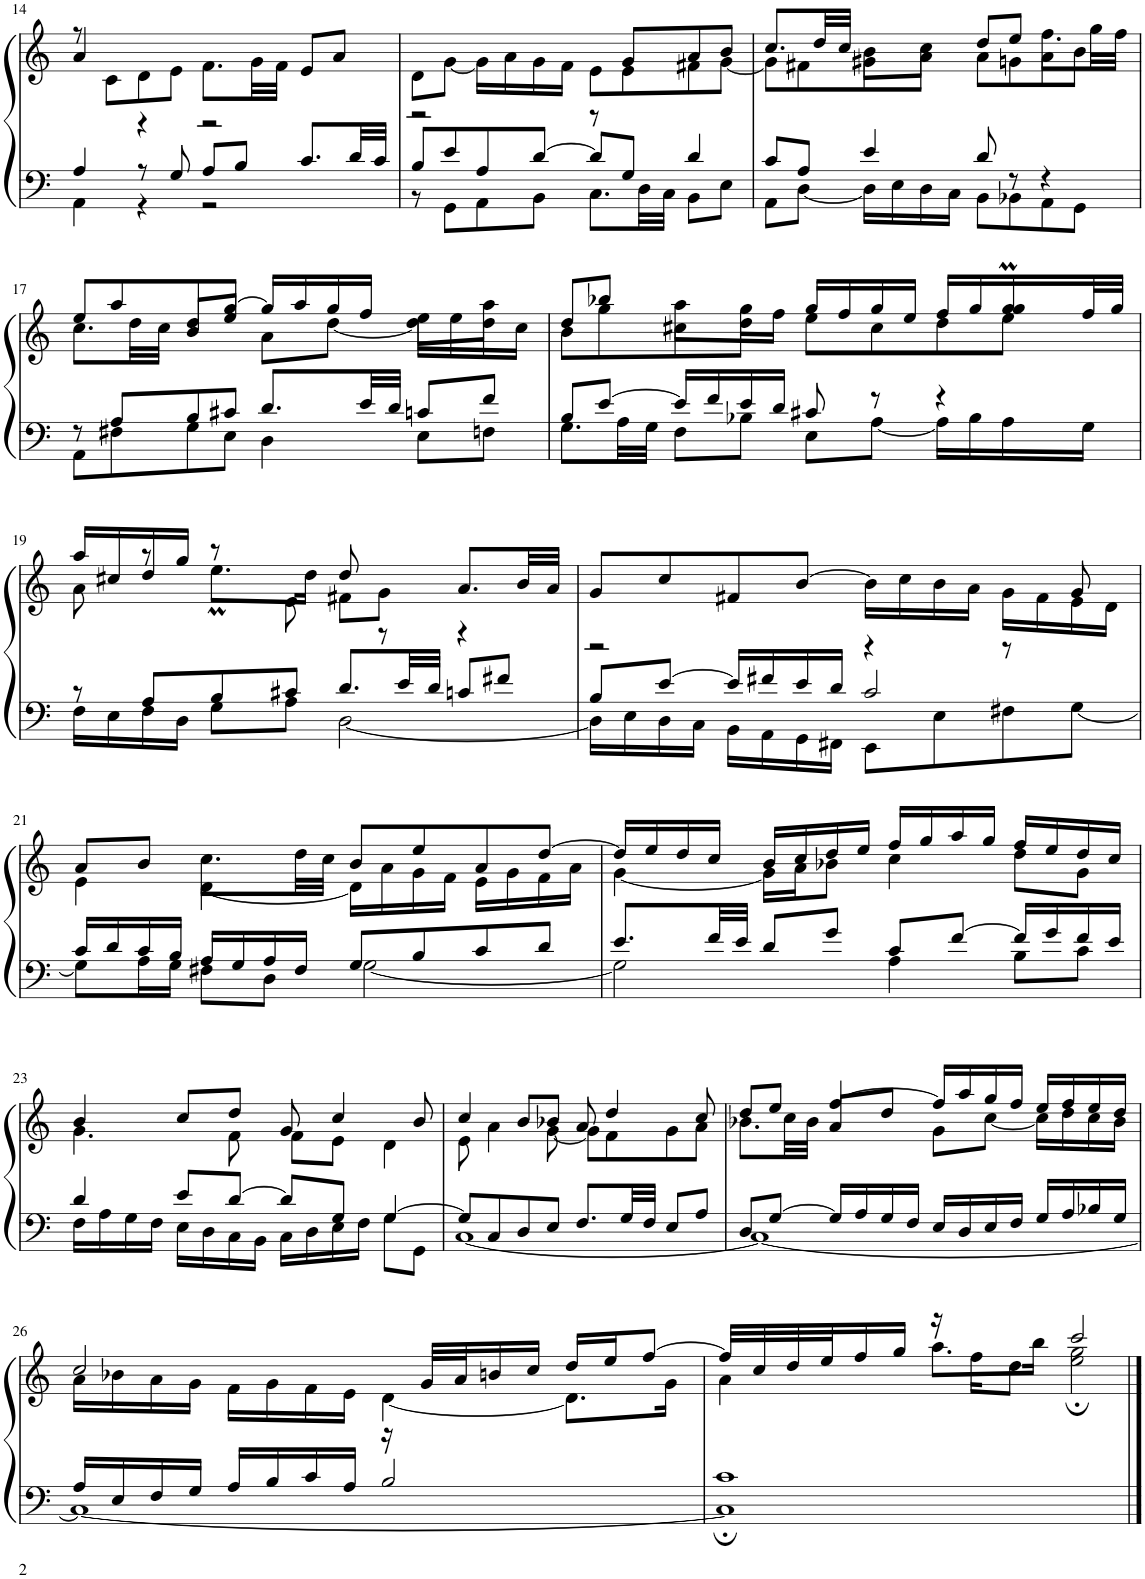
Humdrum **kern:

**kern	**kern	**text
*part1	*part1	*part1
*staff2	*staff1	*staff1
*I"Piano	*	*
*I'Pno	*	*
!!LO:PB:g=z
*clefF4	*clefG2	*
*k[]	*k[]	*
*M4/4	*M4/4	*
=14	=14	=14
*^	*^	*
!	!	!	!	!LO:LY:b
4A/	4AA\	8r	4a/	a
.	.	8c\L	.	.
8r	4r	8d\	4r	.
8G/	.	8e\J	.	.
8A/L	2r	8.f\L	2r	.
8B/J	.	.	.	.
.	.	32g\LL	.	.
.	.	32f\JJJ	.	.
8.c/L	.	8e/L	.	.
.	.	8a/J	.	.
32d/LL	.	.	.	.
32c/JJJ	.	.	.	.
=15	=15	=15	=15	=15
8B/L	8r	8d\L	2r	.
8e/	8GG\L	[8g\J	.	.
8A/	8AA\	16g\LL]	.	.
.	.	16a\	.	.
[8d/J	8BB\J	16g\	.	.
.	.	16f\JJ	.	.
8d/L]	8.C\L	8e\L	8r	.
8G/J	.	8e\	8g/L	.
.	32D\LL	.	.	.
.	32C\JJJ	.	.	.
4d/	8BB\L	8f#X\	8a/	.
.	8E\J	[8g\J	8b/J	.
=16	=16	=16	=16	=16
8c/L	8AA\L	8g\L]	8.cc/L	.
8A/J	[8D\J	8f#X\	.	.
.	.	.	32dd/LL	.
.	.	.	32cc/JJJ	.
4e/	16D\LL]	8g#X\	8b\L	.
.	16E\	.	.	.
.	16D\	8a\J	8cc\J	.
.	16C\JJ	.	.	.
8d/	8BB\L	8a\L	8dd/L	.
8r	8BB-X\	8gn\	8ee/J	.
4r	8AA\	8a\	8.ff\L	.
.	8GG\J	8b\J	.	.
.	.	.	32gg\LL	.
.	.	.	32ff\JJJ	.
!!LO:LB:g=z	!!
=17	=17	=17	=17	=17
!	!	!	!	!LO:LY:b
8r	8AA\L	8.cc\L	8ee/L	a
8A/L	8F#X\	.	8aa/	.
.	.	32dd\LL	.	.
.	.	32cc\JJJ	.	.
8B/	8G\	8b/L	8dd/	.
8c#X/J	8E\J	8ee/J	[8gg/J	.
8.d/L	4D\	8a\L	16gg/LL]	.
.	.	.	16aa/	.
.	.	[8dd\J	16gg/	.
32e/LL	.	.	16ff/JJ	.
32d/JJJ	.	.	.	.
8cn/L	8E\L	16dd\LL]	8ee\L	.
.	.	16ee\	.	.
8f/J	8Fn\J	16dd\	8aa\J	.
.	.	16cc\JJ	.	.
=18	=18	=18	=18	=18
*	*	*	*^	*
8B/L	8.G\L	8b\L	8dd/L	2ryy	.
[8e/J	.	8gg\	8bb-X/J	.	.
.	32A\LL	.	.	.	.
.	32G\JJJ	.	.	.	.
16e/LL]	8F\L	8cc#X\	8aa\L	.	.
16f/	.	.	.	.	.
16e/	8B-X\J	8dd\J	16gg\L	.	.
16d/JJ	.	.	16ff\JJ	.	.
8c#X/	8E\L	8ee\L	16gg/LL	4.ryy	.
.	.	.	16ff/	.	.
8r	[8A\J	8cc#\	16gg/	.	.
.	.	.	16ee/JJ	.	.
4r	16A\LL]	8dd\	16ff/LL	.	.
.	16B-\	.	16gg/	.	.
.	16A\	8ee\J	16ggM/	32ggLLL	.
.	.	.	.	64aaL	.
.	.	.	.	64ggJJJJ	.
.	16G\JJ	.	32ff/L	16ryy	.
.	.	.	32gg/JJJ	.	.
!!LO:LB:g=z	!!	!!
=19	=19	=19	=19	=19	=19
!	!	!	!	!	!LO:LY:b
8r	16F\LL	8a\	16aa/LL	4ryy	a
.	16E\	.	16cc#X/	.	.
8A/L	16F\	8r	16dd/	.	.
.	16D\JJ	.	16gg/JJ	.	.
8B/	8G\L	8r	8.eem\L	32eeLLL	.
.	.	.	.	32ffJJ	.
.	.	.	.	8.eeJ	.
8c#X/J	8A\J	8e\	.	.	.
.	.	.	16dd\Jk	.	.
8.d/L	[2D\	8f#X\L	8dd/	2ryy	.
.	.	8g\J	8r	.	.
32e/LL	.	.	.	.	.
32d/JJJ	.	.	.	.	.
8cn/L	.	8.a/L	4r	.	.
8f#X/J	.	.	.	.	.
.	.	32b/LL	.	.	.
.	.	32a/JJJ	.	.	.
*	*	*	*v	*v	*
=20	=20	=20	=20	=20
8B/L	16D\LL]	8g/L	2r	.
.	16E\	.	.	.
[8e/J	16D\	8cc/	.	.
.	16C\JJ	.	.	.
16e/LL]	16BB\LL	8f#X/	.	.
16f#X/	16AA\	.	.	.
16e/	16GG\	[8b/J	.	.
16d/JJ	16FF#X\JJ	.	.	.
2c/	8EE\L	16b\LL]	4r	.
.	.	16cc\	.	.
.	8E\	16b\	.	.
.	.	16a\JJ	.	.
.	8F#X\	16g\LL	8r	.
.	.	16f#\	.	.
.	[8G\J	16e\	8g/	.
.	.	16d\JJ	.	.
!!LO:LB:g=z	!!
=21	=21	=21	=21	=21
!	!	!	!	!LO:LY:b
16c/LL	8G\L]	4e\	8a/L	a
16d/	.	.	.	.
16c/	16A\L	.	8b/J	.
16B/JJ	16G\JJ	.	.	.
16A/LL	8F#X\L	[4d\	8.cc\L	.
16G/	.	.	.	.
16A/	8D\J	.	.	.
16F#/JJ	.	.	32dd\LL	.
.	.	.	32cc\JJJ	.
8G/L	[2G\	16d\LL]	8b/L	.
.	.	16a\	.	.
8B/	.	16g\	8ee/	.
.	.	16f\JJ	.	.
8c/	.	16e\LL	8a/	.
.	.	16g\	.	.
8d/J	.	16f\	[8dd/J	.
.	.	16a\JJ	.	.
=22	=22	=22	=22	=22
!	!	!	!	!LO:LY:b
8.e/L	2G\]	[4g\	16dd/LL]	a
.	.	.	16ee/	.
.	.	.	16dd/	.
32f/LL	.	.	16cc/JJ	.
32e/JJJ	.	.	.	.
8d/L	.	16g\LL]	16b/LL	.
.	.	16a\J	16cc/	.
8g/J	.	8b-X\J	16dd/	.
.	.	.	16ee/JJ	.
8c/L	4A\	4cc\	16ff/LL	.
.	.	.	16gg/	.
[8f/J	.	.	16aa/	.
.	.	.	16gg/JJ	.
16f/LL]	8B\L	8dd\L	16ff/LL	.
16g/	.	.	16ee/	.
16f/	8c\J	8g\J	16dd/	.
16e/JJ	.	.	16cc/JJ	.
!!LO:LB:g=z	!!
=23	=23	=23	=23	=23
4d/	16F\LL	4.g\	4b/	.
.	16A\	.	.	.
.	16G\	.	.	.
.	16F\JJ	.	.	.
8e/L	16E\LL	.	8cc/L	.
.	16D\	.	.	.
[8d/J	16C\	8f\	8dd/J	.
.	16BB\JJ	.	.	.
8d/L]	16C\LL	8f\L	8g/	.
.	16D\	.	.	.
8G/J	16E\	8e\J	4cc/	.
.	16F\JJ	.	.	.
[4G/	8G\L	4d\	.	.
.	8GG\J	.	8b/	.
=24	=24	=24	=24	=24
8G/L]	[1C	8e\	4cc/	.
8C/	.	4a\	.	.
8D/	.	.	8b/L	.
8E/J	.	[8g\	8b-X/J	.
8.F/L	.	8g\L]	8a/	.
.	.	8f\	4dd/	.
32G/LL	.	.	.	.
32F/JJJ	.	.	.	.
8E/L	.	8g\	.	.
8A/J	.	8a\J	8cc/	.
=25	=25	=25	=25	=25
!	!	!	!	!LO:LY:b
8D/L	1C_	8.b-X\L	8dd/L	a
[8G/J	.	.	8ee/J	.
.	.	32cc\LL	.	.
.	.	32b-\JJJ	.	.
16G/LL]	.	8a/L	[4ff/	.
16A/	.	.	.	.
16G/	.	8dd/J	.	.
16F/JJ	.	.	.	.
16E/LL	.	8g\L	16ff/LL]	.
16D/	.	.	16aa/	.
16E/	.	[8cc\J	16gg/	.
16F/JJ	.	.	16ff/JJ	.
16G/LL	.	16cc\LL]	16ee/LL	.
16A/	.	16dd\	16ff/	.
16B-X/	.	16cc\	16ee/	.
16G/JJ	.	16b-\JJ	16dd/JJ	.
!!LO:LB:g=z	!!
=26	=26	=26	=26	=26
16A/LL	1C_	16a\LL	2cc/	.
16E/	.	16b-X\	.	.
16F/	.	16a\	.	.
16G/JJ	.	16g\JJ	.	.
16A/LL	.	16f\LL	.	.
16B/	.	16g\	.	.
16c/	.	16f\	.	.
16A/JJ	.	16e\JJ	.	.
2B/	.	[4d\	16r	.
.	.	.	32g/LLL	.
.	.	.	32a/J	.
.	.	.	16bn/	.
.	.	.	16cc/JJ	.
.	.	8.d\L]	16dd/LL	.
.	.	.	16ee/J	.
.	.	.	[8ff/J	.
.	.	16g\Jk	.	.
=27	=27	=27	=27	=27
1c	1C;]	4a\	32ff/LLL]	.
.	.	.	32cc/	.
.	.	.	32dd/	.
.	.	.	32ee/J	.
.	.	.	16ff/	.
.	.	.	16gg/JJ	.
.	.	16r	8.aa\L	.
.	.	16ff\KL	.	.
.	.	8dd\J	.	.
.	.	.	16bb\Jk	.
.	.	2ee\ 2gg\	2ccc;/	.
*v	*v	*	*	*
*	*v	*v	*
==	==	==
*-	*-	*-
